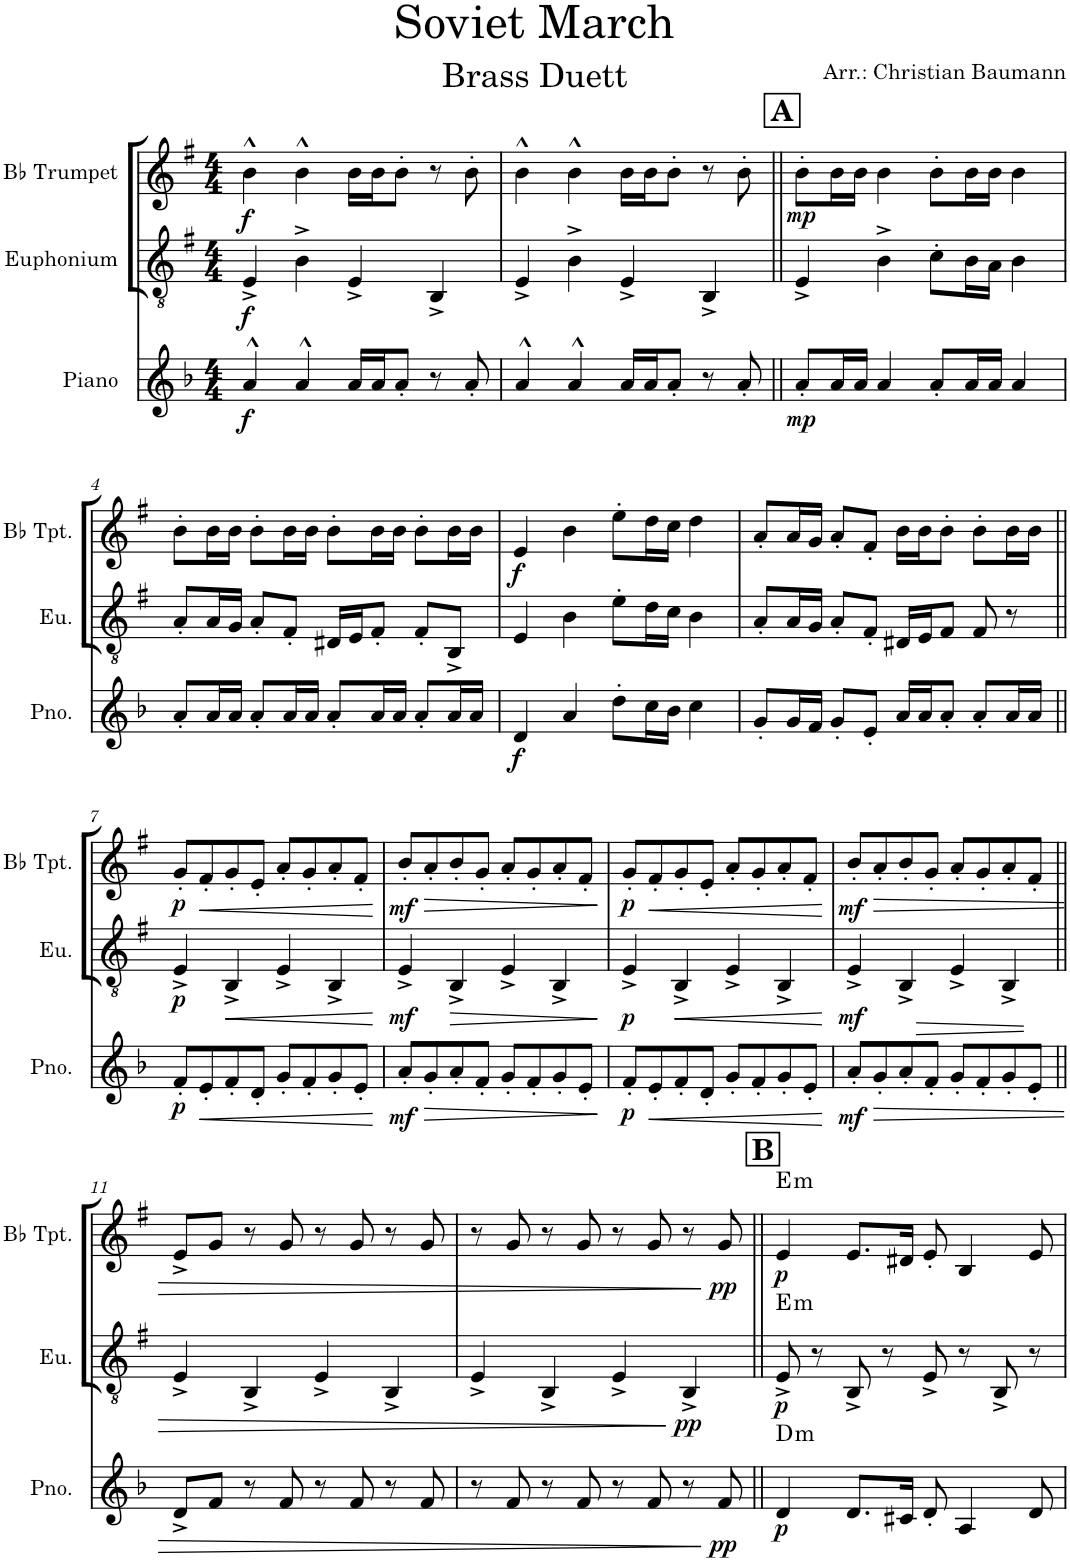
**kern	**dynam	**harte	**kern	**dynam	**harte	**kern	**dynam	**harte
*part3	*part3	*part3	*part2	*part2	*part2	*part1	*part1	*part1
*staff3	*staff3	*	*staff2	*staff2	*	*staff1	*staff1	*
*I"Piano	*	*	*I"Euphonium	*	*	*I"Bb Trumpet	*	*
*I'Pno.	*	*	*I'Eu.	*	*	*I'Bb Tpt.	*	*
*clefG2	*	*	*clefGv2	*	*	*clefG2	*	*
*	*	*	*Trd1c2	*	*	*Trd1c2	*	*
*k[b-]	*	*	*k[f#]	*	*	*k[f#]	*	*
*M4/4	*	*	*M4/4	*	*	*M4/4	*	*
=1	=1	=1	=1	=1	=1	=1	=1	=1
!	!LO:DY:b	!	!	!LO:DY:b	!	!	!LO:DY:b	!
4a^^/	f	.	4E^/	f	.	4b^^\	f	.
4a^^/	.	.	4B^\	.	.	4b^^\	.	.
16a/LL	.	.	4E^/	.	.	16b\LL	.	.
16a/J	.	.	.	.	.	16b\J	.	.
8a'/J	.	.	.	.	.	8b'\J	.	.
8r	.	.	4BB^/	.	.	8r	.	.
8a'/	.	.	.	.	.	8b'\	.	.
=2	=2	=2	=2	=2	=2	=2	=2	=2
4a^^/	.	.	4E^/	.	.	4b^^\	.	.
4a^^/	.	.	4B^\	.	.	4b^^\	.	.
16a/LL	.	.	4E^/	.	.	16b\LL	.	.
16a/J	.	.	.	.	.	16b\J	.	.
8a'/J	.	.	.	.	.	8b'\J	.	.
8r	.	.	4BB^/	.	.	8r	.	.
8a'/	.	.	.	.	.	8b'\	.	.
!!LO:REH:place=s1:a:B:cj:fs=14:t=A
=3||	=3||	=3||	=3||	=3||	=3||	=3||	=3||	=3||
!	!LO:DY:b	!	!	!	!	!	!LO:DY:b	!
8a'/L	mp	.	4E^/	.	.	8b'\L	mp	.
16a/L	.	.	.	.	.	16b\L	.	.
16a/JJ	.	.	.	.	.	16b\JJ	.	.
4a/	.	.	4B^\	.	.	4b\	.	.
8a'/L	.	.	8c'\L	.	.	8b'\L	.	.
16a/L	.	.	16B\L	.	.	16b\L	.	.
16a/JJ	.	.	16A\JJ	.	.	16b\JJ	.	.
4a/	.	.	4B\	.	.	4b\	.	.
!!LO:LB:g=z
=4	=4	=4	=4	=4	=4	=4	=4	=4
8a'/L	.	.	8A'/L	.	.	8b'\L	.	.
16a/L	.	.	16A/L	.	.	16b\L	.	.
16a/JJ	.	.	16G/JJ	.	.	16b\JJ	.	.
8a'/L	.	.	8A'/L	.	.	8b'\L	.	.
16a/L	.	.	8F#'/J	.	.	16b\L	.	.
16a/JJ	.	.	.	.	.	16b\JJ	.	.
8a'/L	.	.	16D#X/LL	.	.	8b'\L	.	.
.	.	.	16E/J	.	.	.	.	.
16a/L	.	.	8F#'/J	.	.	16b\L	.	.
16a/JJ	.	.	.	.	.	16b\JJ	.	.
8a'/L	.	.	8F#'/L	.	.	8b'\L	.	.
16a/L	.	.	8BB^/J	.	.	16b\L	.	.
16a/JJ	.	.	.	.	.	16b\JJ	.	.
=5	=5	=5	=5	=5	=5	=5	=5	=5
!	!LO:DY:b	!	!	!	!	!	!LO:DY:b	!
4d/	f	.	4E/	.	.	4e/	f	.
4a/	.	.	4B\	.	.	4b\	.	.
8dd'\L	.	.	8e'\L	.	.	8ee'\L	.	.
16cc\L	.	.	16d\L	.	.	16dd\L	.	.
16b-\JJ	.	.	16c\JJ	.	.	16cc\JJ	.	.
4cc\	.	.	4B\	.	.	4dd\	.	.
=6	=6	=6	=6	=6	=6	=6	=6	=6
8g'/L	.	.	8A'/L	.	.	8a'/L	.	.
16g/L	.	.	16A/L	.	.	16a/L	.	.
16f/JJ	.	.	16G/JJ	.	.	16g/JJ	.	.
8g'/L	.	.	8A'/L	.	.	8a'/L	.	.
8e'/J	.	.	8F#'/J	.	.	8f#'/J	.	.
16a/LL	.	.	16D#X/LL	.	.	16b\LL	.	.
16a/J	.	.	16E/J	.	.	16b\J	.	.
8a'/J	.	.	8F#/J	.	.	8b'\J	.	.
8a'/L	.	.	8F#/	.	.	8b'\L	.	.
16a/L	.	.	8r	.	.	16b\L	.	.
16a/JJ	.	.	.	.	.	16b\JJ	.	.
!!LO:LB:g=z
=7||	=7||	=7||	=7||	=7||	=7||	=7||	=7||	=7||
!	!LO:DY:b	!	!	!LO:DY:b	!	!	!LO:DY:b	!
8f'/L	p	.	4E^/	p	.	8g'/L	p	.
!	!LO:HP:b	!	!	!	!	!	!LO:HP:b	!
8e'/	<	.	.	.	.	8f#'/	<	.
!	!	!	!	!LO:HP:b	!	!	!	!
8f'/	.	.	4BB^/	<	.	8g'/	.	.
8d'/J	.	.	.	.	.	8e'/J	.	.
8g'/L	.	.	4E^/	.	.	8a'/L	.	.
8f'/	.	.	.	.	.	8g'/	.	.
8g'/	.	.	4BB^/	.	.	8a'/	.	.
8e'/J	.	.	.	.	.	8f#'/J	.	.
.	[	.	.	[	.	.	[	.
=8	=8	=8	=8	=8	=8	=8	=8	=8
!	!LO:DY:b	!	!	!LO:DY:b	!	!	!LO:DY:b	!
8a'/L	mf	.	4E^/	mf	.	8b'/L	mf	.
!	!LO:HP:b	!	!	!	!	!	!LO:HP:b	!
8g'/	>	.	.	.	.	8a'/	>	.
!	!	!	!	!LO:HP:b	!	!	!	!
8a'/	.	.	4BB^/	>	.	8b'/	.	.
8f'/J	.	.	.	.	.	8g'/J	.	.
8g'/L	.	.	4E^/	.	.	8a'/L	.	.
8f'/	.	.	.	.	.	8g'/	.	.
8g'/	.	.	4BB^/	.	.	8a'/	.	.
8e'/J	.	.	.	.	.	8f#'/J	.	.
.	]	.	.	]	.	.	]	.
=9	=9	=9	=9	=9	=9	=9	=9	=9
!	!LO:DY:b	!	!	!LO:DY:b	!	!	!LO:DY:b	!
8f'/L	p	.	4E^/	p	.	8g'/L	p	.
!	!LO:HP:b	!	!	!	!	!	!LO:HP:b	!
8e'/	<	.	.	.	.	8f#'/	<	.
!	!	!	!	!LO:HP:b	!	!	!	!
8f'/	.	.	4BB^/	<	.	8g'/	.	.
8d'/J	.	.	.	.	.	8e'/J	.	.
8g'/L	.	.	4E^/	.	.	8a'/L	.	.
8f'/	.	.	.	.	.	8g'/	.	.
8g'/	.	.	4BB^/	.	.	8a'/	.	.
8e'/J	.	.	.	.	.	8f#'/J	.	.
.	[	.	.	[	.	.	[	.
=10	=10	=10	=10	=10	=10	=10	=10	=10
!	!LO:DY:b	!	!	!LO:DY:b	!	!	!LO:DY:b	!
8a'/L	mf	.	4E^/	mf	.	8b'/L	mf	.
!	!LO:HP:b	!	!	!	!	!	!LO:HP:b	!
8g'/	>	.	.	.	.	8a'/	>	.
!	!	!	!	!LO:HP:b	!	!	!	!
8a'/	.	.	4BB^/	>	.	8b'/	.	.
8f'/J	.	.	.	.	.	8g'/J	.	.
8g'/L	.	.	4E^/	.	.	8a'/L	.	.
8f'/	.	.	.	.	.	8g'/	.	.
8g'/	.	.	4BB^/	.	.	8a'/	.	.
8e'/J	.	.	.	.	.	8f#'/J	.	.
!!LO:LB:g=z
=11||	=11||	=11||	=11||	=11||	=11||	=11||	=11||	=11||
8d^/L	.	.	4E^/	.	.	8e^/L	.	.
8f/J	.	.	.	.	.	8g/J	.	.
8r	.	.	4BB^/	.	.	8r	.	.
8f/	.	.	.	.	.	8g/	.	.
8r	.	.	4E^/	.	.	8r	.	.
8f/	.	.	.	.	.	8g/	.	.
8r	.	.	4BB^/	.	.	8r	.	.
8f/	.	.	.	.	.	8g/	.	.
=12	=12	=12	=12	=12	=12	=12	=12	=12
8r	.	.	4E^/	.	.	8r	.	.
8f/	.	.	.	.	.	8g/	.	.
8r	.	.	4BB^/	.	.	8r	.	.
8f/	.	.	.	.	.	8g/	.	.
8r	.	.	4E^/	.	.	8r	.	.
8f/	.	.	.	.	.	8g/	.	.
!	!	!	!	!LO:DY:n=1:b	!	!	!	!
8r	.	.	4BB^/	] pp	.	8r	.	.
!	!LO:DY:n=1:b	!	!	!	!	!	!LO:DY:n=1:b	!
8f/	] pp	.	.	.	.	8g/	] pp	.
!!LO:REH:place=s1:a:B:cj:fs=14:t=B
=13||	=13||	=13||	=13||	=13||	=13||	=13||	=13||	=13||
!	!LO:DY:b	!LO:H:kt=m	!	!LO:DY:b	!LO:H:kt=m	!	!LO:DY:b	!LO:H:kt=m
4d/	p	D:min	8E^/	p	E:min	4e/	p	E:min
.	.	.	8r	.	.	.	.	.
8.d/L	.	.	8BB^/	.	.	8.e/L	.	.
.	.	.	8r	.	.	.	.	.
16c#X/Jk	.	.	.	.	.	16d#X/Jk	.	.
8d'/	.	.	8E^/	.	.	8e'/	.	.
4A/	.	.	8r	.	.	4B/	.	.
.	.	.	8BB^/	.	.	.	.	.
8d/	.	.	8r	.	.	8e/	.	.
=	=	=	=	=	=	=	=	=
*-	*-	*-	*-	*-	*-	*-	*-	*-
